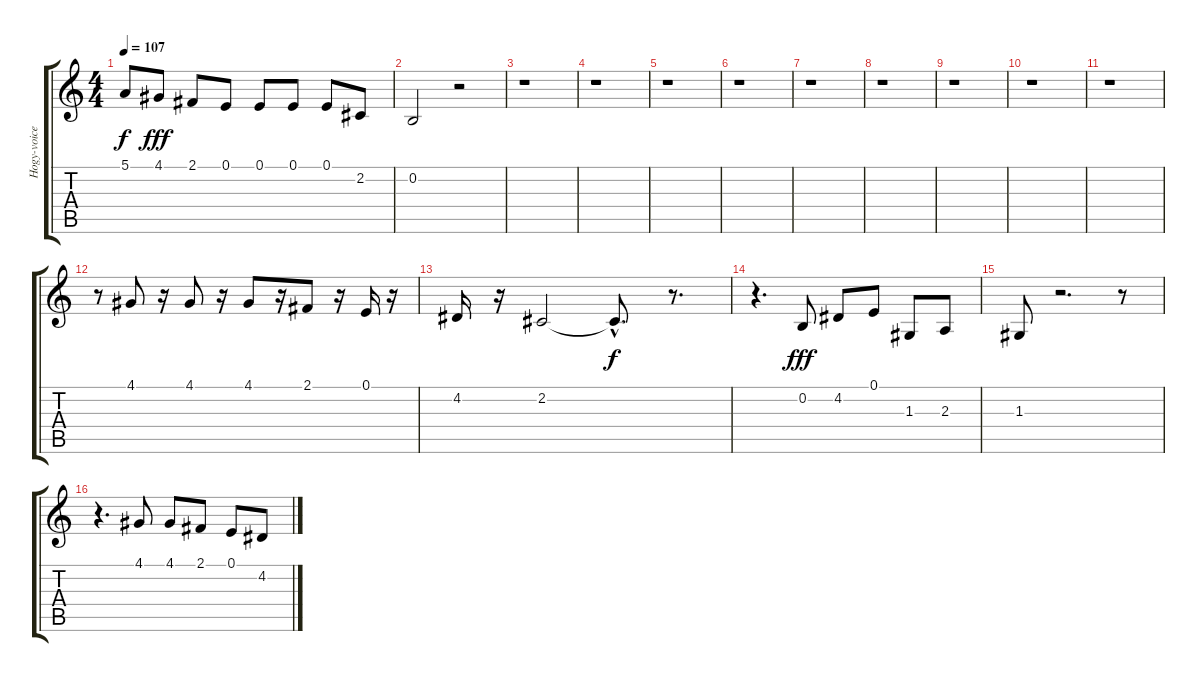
\track ("Hogy-voice" "Hogy-voice") {instrument acousticgrandpiano}
\staff {score tabs}
\tuning (E4 B3 G3 D3 A2 E2) {hide}
\ts (4 4)
\tempo 107
\clef g2
\ks c
5.1{t}.8{dy f} 4.1.8{dy fff} 2.1.8 0.1.8 0.1.8 0.1.8 0.1.8 2.2.8 |
0.2.2 r.2 |
r.1 |
r.1 |
r.1 |
r.1 |
r.1 |
r.1 |
r.1 |
r.1 |
r.1 |
r.8 4.1.8{volume 16 instrument acousticgrandpiano} r.16 4.1.8 r.16 4.1.8 r.16 2.1.8 r.16 0.1.16 r.16 |
4.2.16 r.16 2.2.2 2.2{hac t}.8{d dy f} r.8{d} |
r.4{d} 0.2.8{dy fff} 4.2.8 0.1.8 1.3.8 2.3.8 |
1.3.8 r.2{d} r.8 |
r.4{d} 4.1.8 4.1.8 2.1.8 0.1.8 4.2.8
